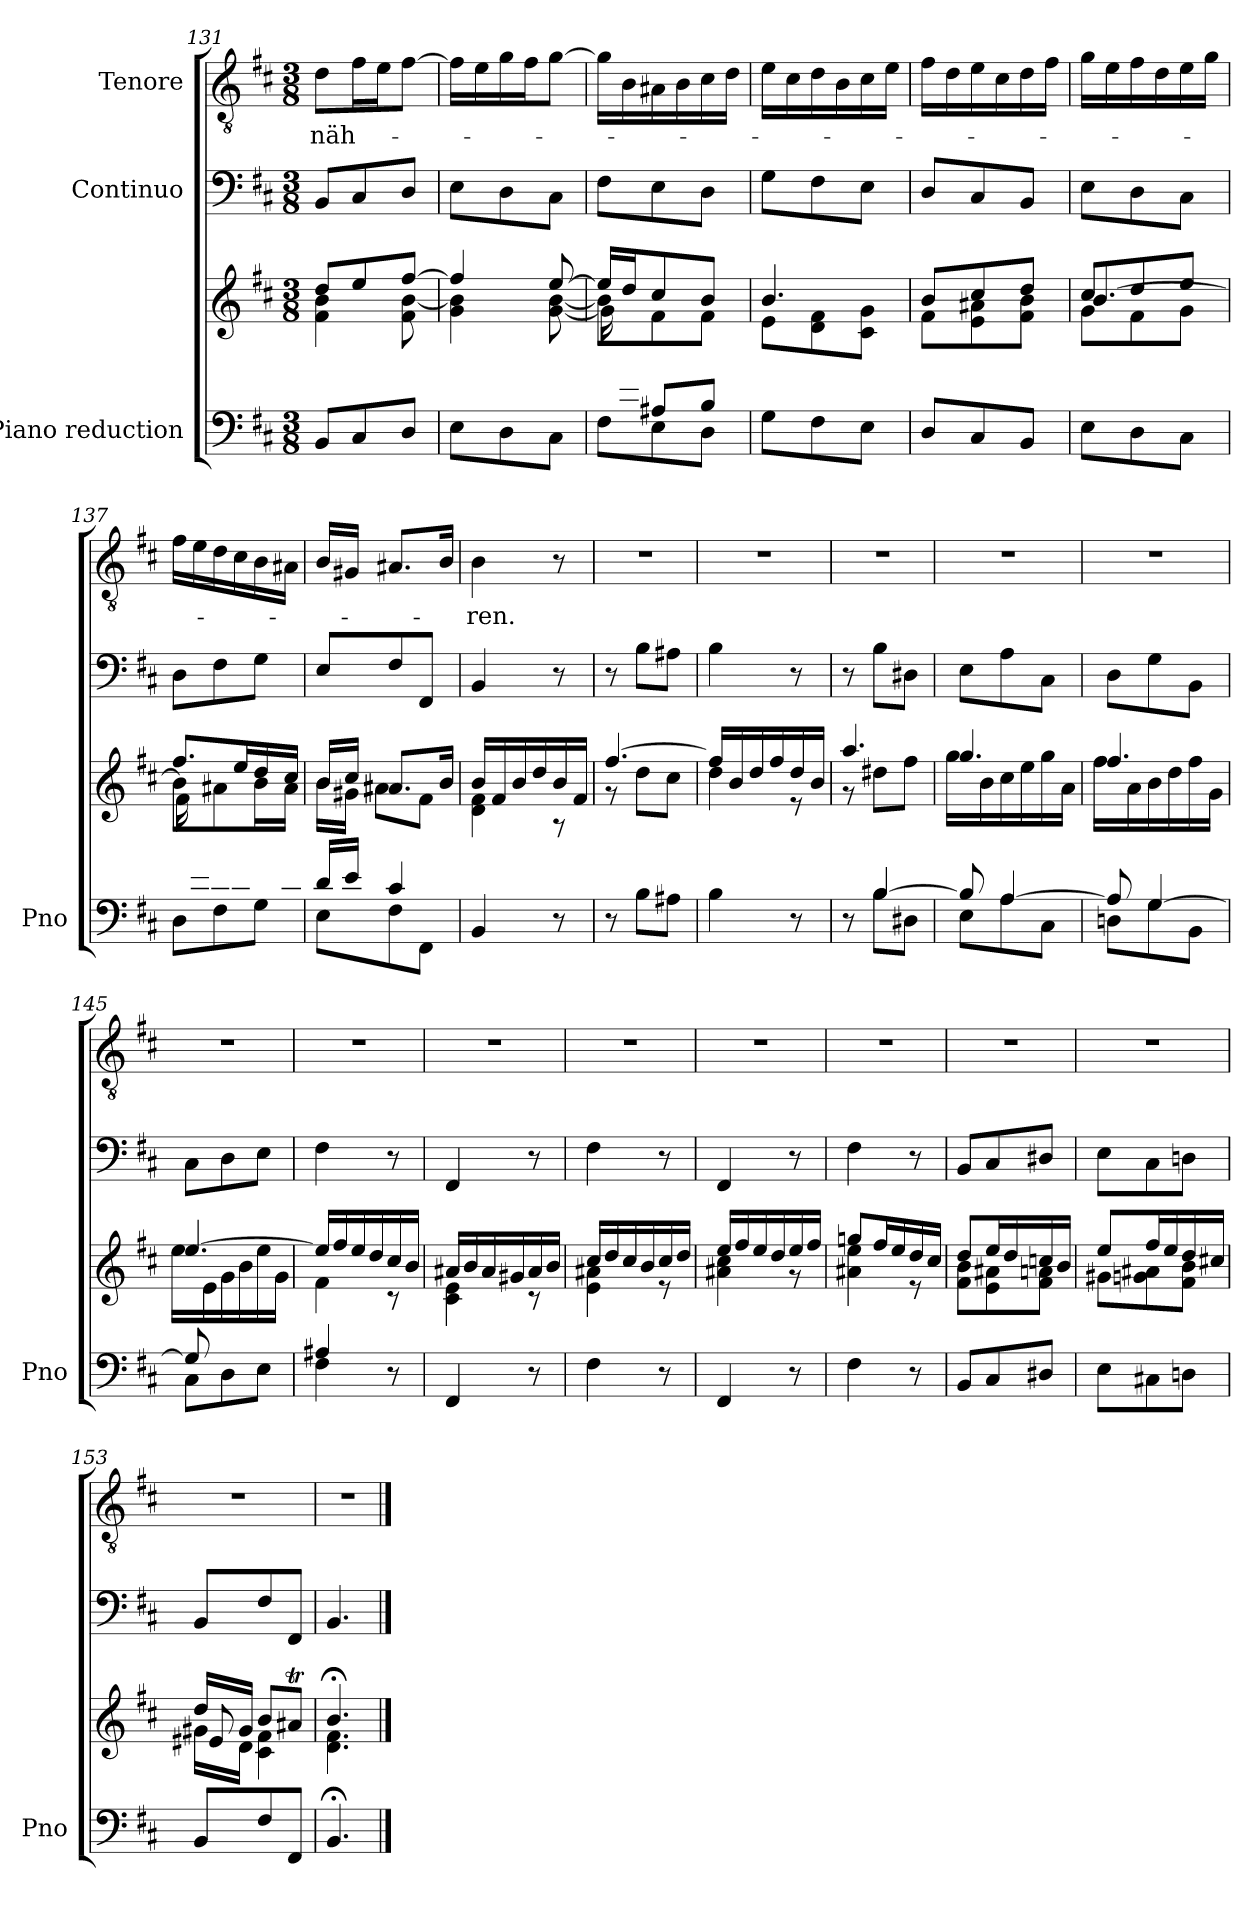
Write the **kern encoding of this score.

**kern	**kern	**kern	**kern	**text
*part3	*part3	*part2	*part1	*part1
*staff4	*staff3	*staff2	*staff1	*staff1
*I"Piano reduction	*	*I"Continuo	*I"Tenore	*
*I'Pno	*	*	*	*
*clefF4	*clefG2	*clefF4	*clefGv2	*
*k[f#c#]	*k[f#c#]	*k[f#c#]	*k[f#c#]	*
*M3/8	*M3/8	*M3/8	*M3/8	*
=131	=131	=131	=131	=131
*	*^	*	*	*
!	!	!	!	!	!LO:LY:b
8BB/L	8dd/L	4f#\ 4b\	8BB/L	8d\L	näh-
8C#/	8ee/	.	8C#/	16f#\L	.
.	.	.	.	16e\J	.
8D/J	[8ff#/J	8f#\ [8b\	8D/J	[8f#\J	.
=132	=132	=132	=132	=132	=132
8E\L	4ff#/]	4g\ 4b\]	8E\L	16f#\LL]	.
.	.	.	.	16e\	.
8D\	.	.	8D\	16g\	.
.	.	.	.	16f#\J	.
8C#\J	[8ee/	[8g\ [8b\	8C#\J	[8g\J	.
=133	=133	=133	=133	=133	=133
*^	*	*^	*	*	*
16ryy	8F#\L	16ee/LL]	8b\L]	16g\LL]	8F#\L	16g\LL]	.
16f#/JJ	.	16dd/J	.	4ryy	.	16B\	.
8A#X/L	8E\	8cc#/	8f#\	.	8E\	16A#X\	.
.	.	.	.	.	.	16B\	.
8B/J	8D\J	8b/J	8f#\J	.	8D\J	16c#\	.
.	.	.	.	16ryy	.	16d\JJ	.
*v	*v	*	*	*	*	*	*
*	*	*v	*v	*	*	*
!!LO:PB:g=z
=134	=134	=134	=134	=134	=134
8G\L	4.b/	8e\L	8G\L	16e\LL	.
.	.	.	.	16c#\	.
8F#\	.	8d\ 8f#\	8F#\	16d\	.
.	.	.	.	16B\	.
8E\J	.	8c#\ 8g\J	8E\J	16c#\	.
.	.	.	.	16e\JJ	.
=135	=135	=135	=135	=135	=135
8D/L	8b/L	8f#\L	8D/L	16f#\LL	.
.	.	.	.	16d\	.
8C#/	8cc#/	8e\ 8a#X\	8C#/	16e\	.
.	.	.	.	16c#\	.
8BB/J	8dd/J	8f#\ 8b\J	8BB/J	16d\	.
.	.	.	.	16f#\JJ	.
=136	=136	=136	=136	=136	=136
*	*	*^	*	*	*
8E\L	8cc#/L	8g\L	[4.b/	8E\L	16g\LL	.
.	.	.	.	.	16e\	.
8D\	8dd/	8f#\	.	8D\	16f#\	.
.	.	.	.	.	16d\	.
8C#\J	8ee/J	8g\J	.	8C#\J	16e\	.
.	.	.	.	.	16g\JJ	.
=137	=137	=137	=137	=137	=137	=137
*^	*	*	*	*	*	*
16ryy	8D\L	8.ff#/L	8b\L]	16f#\LL	8D\L	16f#\LL	.
16e/	.	.	.	4ryy	.	16e\	.
16d/	8F#\	.	8a#X\	.	8F#\	16d\	.
16c#/	.	16ee/L	.	.	.	16c#\	.
16B/	8G\J	16dd/	16b\L	.	8G\J	16B\	.
16c#/JJ	.	16cc#/JJ	16a#\JJ	16ryy	.	16A#X\JJ	.
*	*	*	*v	*v	*	*	*
=138	=138	=138	=138	=138	=138	=138
16d/LL	8E\L	16b/LL	16b\LL	8E/L	16B/LL	.
16e/JJ	.	16cc#/JJ	16g#X\JJ	.	16G#X/JJ	.
4c#/	8F#\	8.a#X/L	8a#\L	8F#/	8.A#X/L	.
.	8FF#\J	.	8f#\J	8FF#/J	.	.
.	.	16b/Jk	.	.	16B/Jk	.
*v	*v	*	*	*	*	*
=139	=139	=139	=139	=139	=139
!	!	!	!	!	!LO:LY:b
4BB/	16b/LL	4d\ 4f#\	4BB/	4B\	-ren.
.	16f#/	.	.	.	.
.	16b/	.	.	.	.
.	16dd/	.	.	.	.
8r	16b/	8r	8r	8r	.
.	16f#/JJ	.	.	.	.
=140	=140	=140	=140	=140	=140
8r	[4.ff#/	8r	8r	4.r	.
8B\L	.	8dd\L	8B\L	.	.
8A#X\J	.	8cc#\J	8A#X\J	.	.
=141	=141	=141	=141	=141	=141
4B\	16ff#/LL]	4dd\	4B\	4.r	.
.	16b/	.	.	.	.
.	16dd/	.	.	.	.
.	16ff#/	.	.	.	.
8r	16dd/	8r	8r	.	.
.	16b/JJ	.	.	.	.
=142	=142	=142	=142	=142	=142
*^	*	*	*	*	*
8r	8ryy	4.aa/	8r	8r	4.r	.
[4B/	8B\L	.	8dd#X\L	8B\L	.	.
.	8D#X\J	.	8ff#\J	8D#X\J	.	.
=143	=143	=143	=143	=143	=143	=143
8B/]	8E\L	4.gg/	16gg\LL	8E\L	4.r	.
.	.	.	16b\	.	.	.
[4A/	8A\	.	16cc#\	8A\	.	.
.	.	.	16ee\	.	.	.
.	8C#\J	.	16gg\	8C#\J	.	.
.	.	.	16a\JJ	.	.	.
=144	=144	=144	=144	=144	=144	=144
8A/]	8Dn\L	4.ff#/	16ff#\LL	8D\L	4.r	.
.	.	.	16a\	.	.	.
[4G/	8G\	.	16b\	8G\	.	.
.	.	.	16dd\	.	.	.
.	8BB\J	.	16ff#\	8BB\J	.	.
.	.	.	16g\JJ	.	.	.
=145	=145	=145	=145	=145	=145	=145
8G/]	8C#\L	[4.ee/	16ee\LL	8C#\L	4.r	.
.	.	.	16e\	.	.	.
4ryy	8D\	.	16g\	8D\	.	.
.	.	.	16b\	.	.	.
.	8E\J	.	16ee\	8E\J	.	.
.	.	.	16g\JJ	.	.	.
!!LO:LB:g=z
=146	=146	=146	=146	=146	=146	=146
4A#X/	4F#\	16ee/LL]	4f#\	4F#\	4.r	.
.	.	16ff#/	.	.	.	.
.	.	16ee/	.	.	.	.
.	.	16dd/	.	.	.	.
8r	8ryy	16cc#/	8r	8r	.	.
.	.	16b/JJ	.	.	.	.
*v	*v	*	*	*	*	*
=147	=147	=147	=147	=147	=147
4FF#/	16a#X/LL	4c#\ 4e\	4FF#/	4.r	.
.	16b/	.	.	.	.
.	16a#/	.	.	.	.
.	16g#X/	.	.	.	.
8r	16a#/	8r	8r	.	.
.	16b/JJ	.	.	.	.
=148	=148	=148	=148	=148	=148
4F#\	16cc#/LL	4e\ 4a#X\	4F#\	4.r	.
.	16dd/	.	.	.	.
.	16cc#/	.	.	.	.
.	16b/	.	.	.	.
8r	16cc#/	8r	8r	.	.
.	16dd/JJ	.	.	.	.
=149	=149	=149	=149	=149	=149
4FF#/	16ee/LL	4a#X\ 4cc#\	4FF#/	4.r	.
.	16ff#/	.	.	.	.
.	16ee/	.	.	.	.
.	16dd/	.	.	.	.
8r	16ee/	8r	8r	.	.
.	16ff#/JJ	.	.	.	.
=150	=150	=150	=150	=150	=150
4F#\	8ggn/L	4a#X\ 4ee\	4F#\	4.r	.
.	16ff#/L	.	.	.	.
.	16ee/	.	.	.	.
8r	16dd/	8r	8r	.	.
.	16cc#/JJ	.	.	.	.
=151	=151	=151	=151	=151	=151
8BB/L	8dd/L	8f#\ 8b\L	8BB/L	4.r	.
8C#/	16ee/L	8e\ 8a#X\	8C#/	.	.
.	16dd/	.	.	.	.
8D#X/J	16ccn/	8f#\ 8an\J	8D#X/J	.	.
.	16b/JJ	.	.	.	.
=152	=152	=152	=152	=152	=152
8E\L	8ee/L	8g#X\L	8E\L	4.r	.
8C#X\	16ff#/L	8gn\ 8a#X\	8C#\	.	.
.	16ee/	.	.	.	.
8Dn\J	16dd/	8f#\ 8b\J	8Dn\J	.	.
.	16cc#X/JJ	.	.	.	.
=153	=153	=153	=153	=153	=153
*	*	*^	*	*	*
8BB/L	16dd/LL	16g#X\LL	8e#X/	8BB/L	4.r	.
.	16g#/JJ	16d\JJ	.	.	.	.
8F#/	8b/L	4c#\ 4f#\	4ryy	8F#/	.	.
8FF#/J	8a#Xt/J	.	.	8FF#/J	.	.
*	*	*v	*v	*	*	*
=154	=154	=154	=154	=154	=154
4.BB;/	4.b;</	4.d\ 4.f#\	4.BB/	4.r	.
*	*v	*v	*	*	*
==	==	==	==	==
*-	*-	*-	*-	*-
